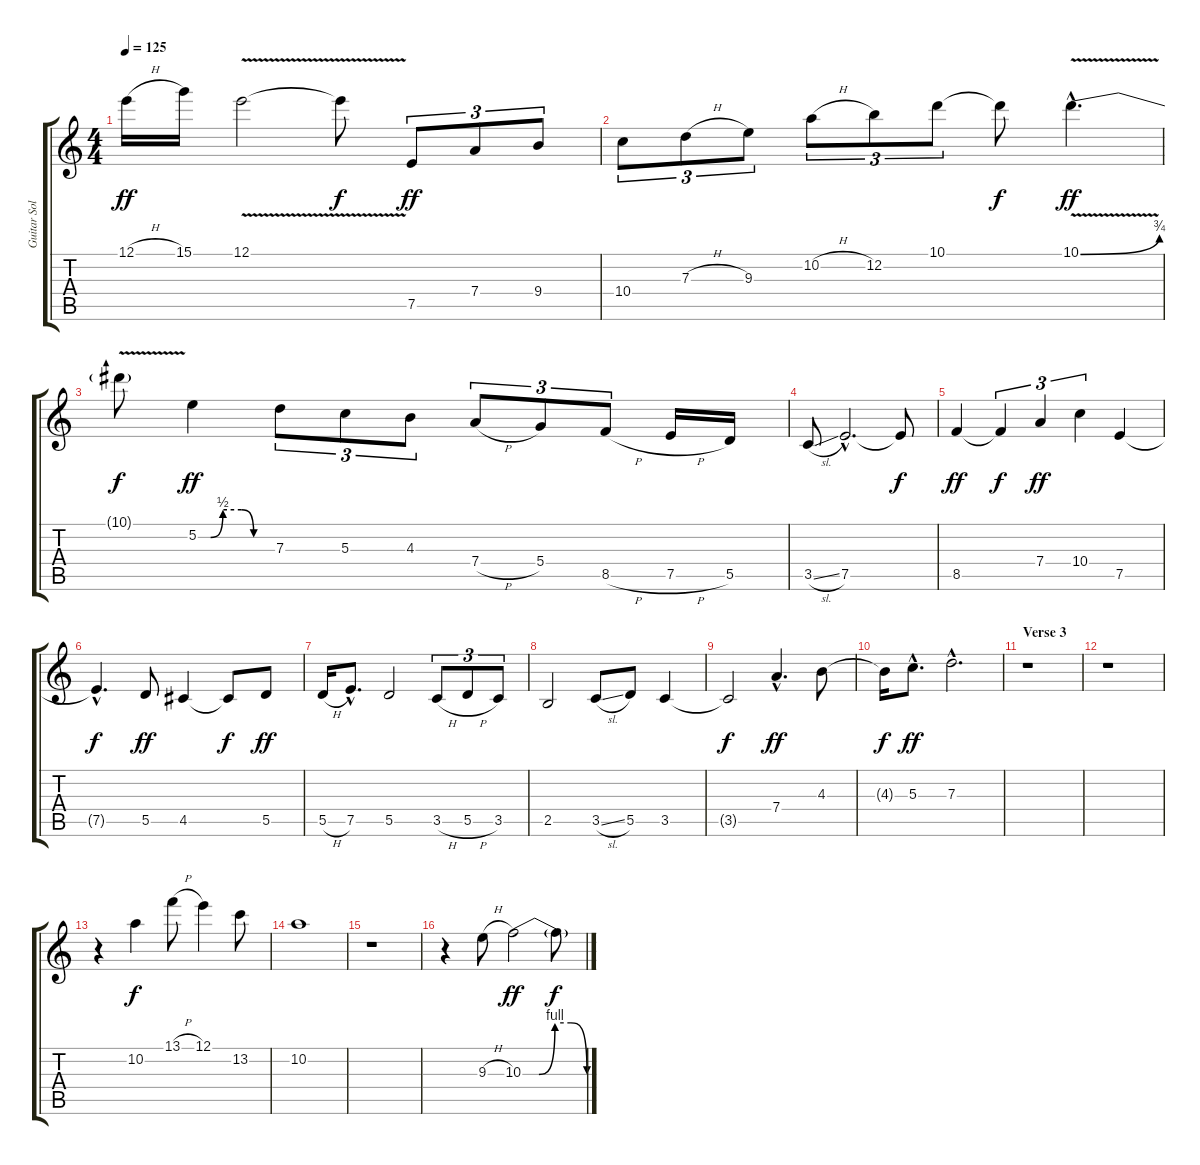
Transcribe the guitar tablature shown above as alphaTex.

\track ("Guitar Solo" "Guitar Sol") {instrument acousticguitarsteel}
\staff {score tabs}
\tuning (E4 B3 G3 D3 A2 E2) {hide}
\ts (4 4)
\tempo 125
\clef g2
\ks c
12.1{h}.16{dy ff} 15.1.16 12.1{v}.2 12.1{t}.8{dy f} 7.5.8{tu (3 2) dy ff} 7.4.8{tu (3 2)} 9.4.8{tu (3 2)} |
10.4.8{tu (3 2)} 7.3{h}.8{tu (3 2)} 9.3.8{tu (3 2)} 10.2{h}.8{tu (3 2)} 12.2.8{tu (3 2)} 10.1.8{tu (3 2)} 10.1{t}.8{dy f} 10.1{be (bend 0 0 60 3) v hac}.4{d dy ff} |
10.1{t}.8{dy f} 5.2{be (custom 0 0 10 0 20 2 35 2 45 0 60 0)}.4{dy ff} 7.3.8{tu (3 2)} 5.3.8{tu (3 2)} 4.3.8{tu (3 2)} 7.4{h}.8{tu (3 2)} 5.4.8{tu (3 2)} 8.5{h}.8{tu (3 2)} 7.5{h}.16 5.5.16 |
3.5{sl}.8 7.5{hac}.2{d} 7.5{t}.8{dy f} |
8.5.4{dy ff} 8.5{t}.4{tu (3 2) dy f} 7.4.4{tu (3 2) dy ff} 10.4.4{tu (3 2)} 7.5.4 |
7.5{hac t}.4{d dy f} 5.5.8{dy ff} 4.5.4 4.5{t}.8{dy f} 5.5.8{dy ff} |
5.5{h}.16 7.5{hac}.8{d} 5.5.2 3.5{h}.8{tu (3 2)} 5.5{h}.8{tu (3 2)} 3.5.8{tu (3 2)} |
2.5.2 3.5{sl}.8 5.5.8 3.5.4 |
3.5{t}.2{dy f} 7.4{hac}.4{d dy ff} 4.3.8 |
4.3{t}.16{dy f} 5.3{hac}.8{d dy ff} 7.3{hac}.2{d} |
\section ("" "Verse 3")
r.1 |
r.1 |
r.4 10.2.4{dy f} 13.1{h}.8 12.1.4 13.2.8 |
10.2.1 |
r.1 |
r.4 9.3{h}.8 10.3{be (custom 0 0 15 0 30 4 45 4 60 0)}.2{dy ff} 10.3{t}.8{dy f}
